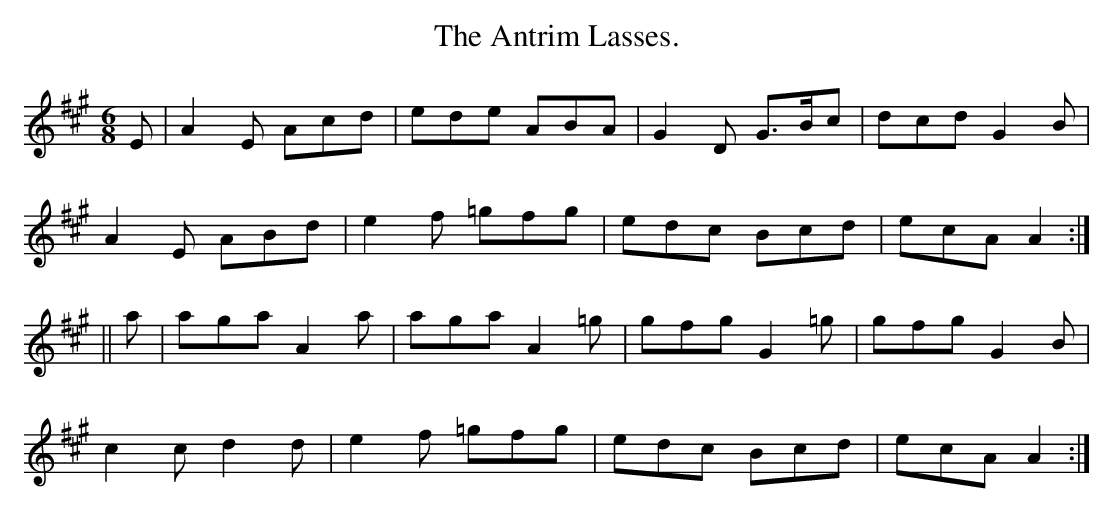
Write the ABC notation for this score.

X:1
T: The Antrim Lasses.
M: 6/8
L: 1/8
K: A
E | A2E Acd | ede ABA | G2D G>Bc | dcd G2B |
A2E ABd | e2f =gfg | edc Bcd | ecA A2 :|
|| a | aga A2a | aga A2=g | gfg G2=g | gfg G2B  |
c2c d2d | e2f =gfg | edc Bcd | ecA A2 :|
